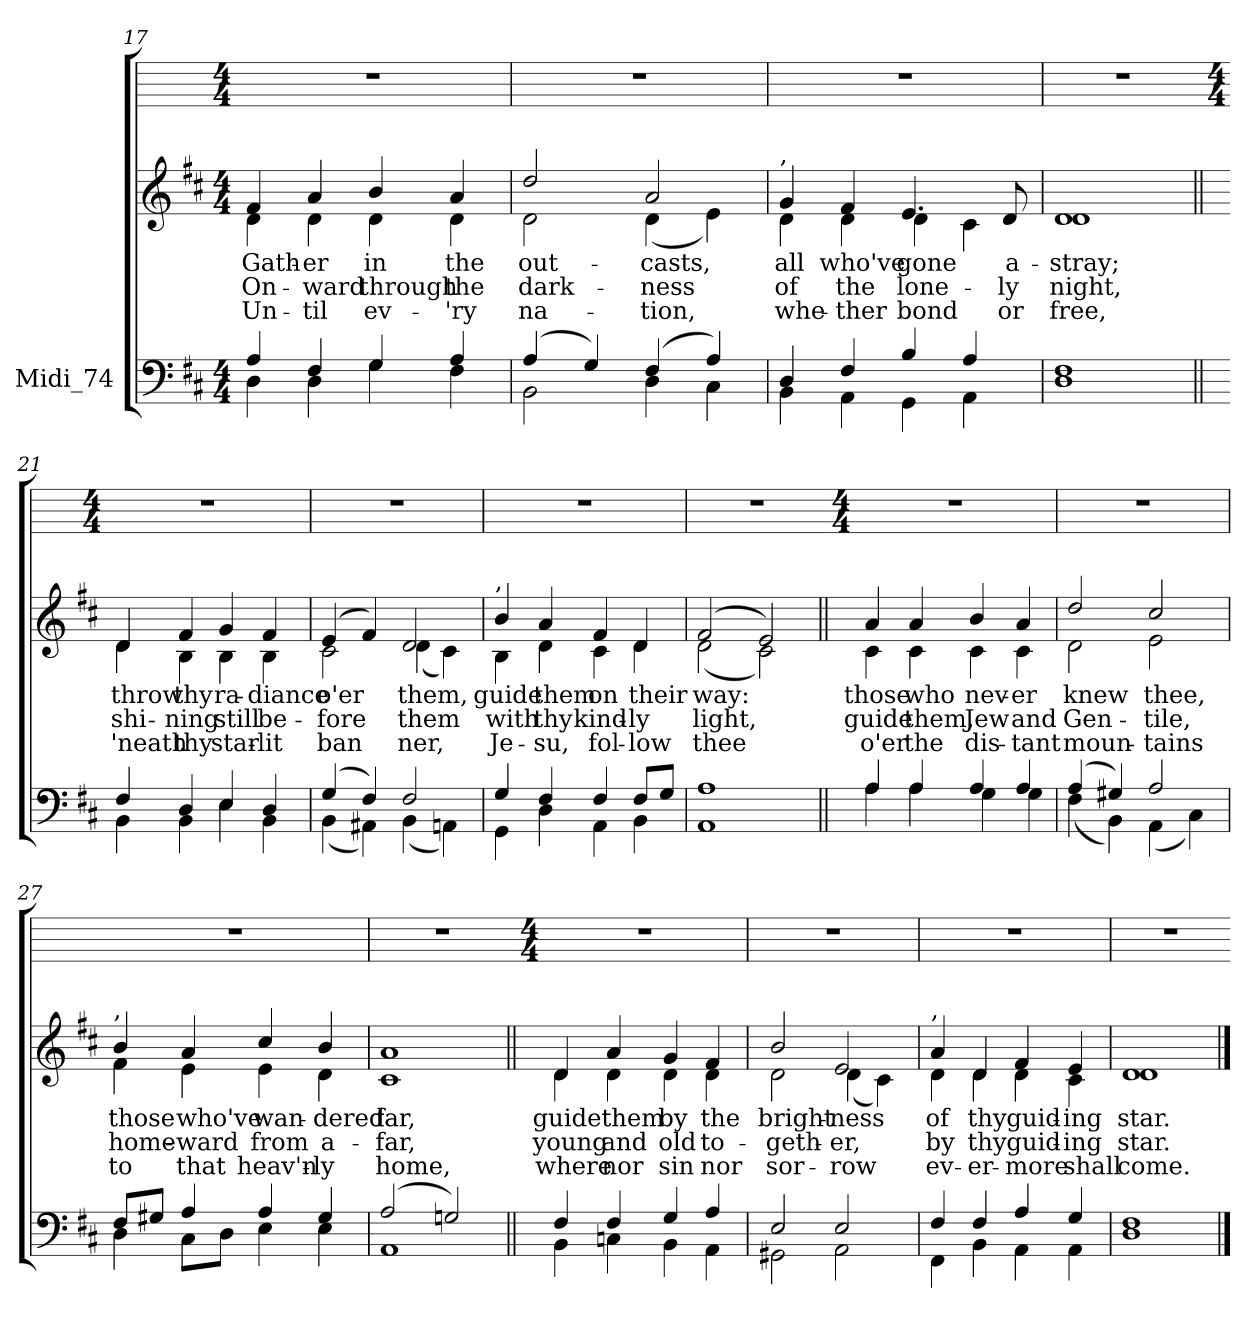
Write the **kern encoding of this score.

**kern	**kern	**text	**text	**text	**kern
*part3	*part2	*part2	*part2	*part2	*part1
*staff3	*staff2	*staff2	*staff2	*staff2	*staff1
*I"Midi_74	*	*	*	*	*
!!LO:LB:g=z
*clefF4	*clefG2	*	*	*	*
*k[f#c#]	*k[f#c#]	*	*	*	*
*D:	*D:	*	*	*	*
*M4/4	*M4/4	*	*	*	*M4/4
=17	=17	=17	=17	=17	=17
*^	*	*	*	*	*
!	!	!LO:TX:a:t=AMNS 327 (D major) continued	!	!	!	!
!	!	!	!LO:LY:b	!LO:LY:b	!LO:LY:b	!
*	*	*^	*	*	*	*
4A/	4D\	4f#/	4d\	Gath-	-On-	-Un-	1r
!	!	!	!	!LO:LY:b	!LO:LY:b	!LO:LY:b	!
4F#/	4D\	4a/	4d\	-er	ward	til	.
!	!	!	!	!LO:LY:b	!LO:LY:b	!LO:LY:b	!
4G/	4G\	4b/	4d\	in	through	ev-	.
!	!	!	!	!LO:LY:b	!LO:LY:b	!LO:LY:b	!
4A/	4F#\	4a/	4d\	-the	the	'ry	.
=18	=18	=18	=18	=18	=18	=18	=18
!	!	!	!	!LO:LY:b	!LO:LY:b	!LO:LY:b	!
(>4A/	2BB\	2dd/	2d\	out-	-dark-	-na-	1r
4G/)	.	.	.	.	.	.	.
!	!	!	!	!LO:LY:b	!LO:LY:b	!LO:LY:b	!
(>4F#/	4D\	2a/	(<4d\	-casts,	ness	tion,	.
4A/)	4C#\	.	4e\)	.	.	.	.
=19	=19	=19	=19	=19	=19	=19	=19
!	!	!LO:TX:a:t=,	!	!	!	!	!
!	!	!	!	!LO:LY:b	!LO:LY:b	!LO:LY:b	!
4D/	4BB\	4g/	4d\	all	of	whe-	1r
!	!	!	!	!LO:LY:b	!LO:LY:b	!LO:LY:b	!
4F#/	4AA\	4f#/	4d\	-who've	the	ther	.
!	!	!	!	!LO:LY:b	!LO:LY:b	!LO:LY:b	!
4B/	4GG\	4.e/	4d\	gone	lone-	-bond	.
4A/	4AA\	.	4c#\	.	.	.	.
!	!	!	!	!LO:LY:b	!LO:LY:b	!LO:LY:b	!
.	.	8d/	.	a-	-ly	or	.
=20	=20	=20	=20	=20	=20	=20	=20
!	!	!	!	!LO:LY:b	!LO:LY:b	!LO:LY:b	!
1F#/	1D\	1d/	1d\	stray;	night,	free,	1r
!!LO:LB:g=z
=21||	=21||	=21||	=21||	=21	=21	=21	=21
*	*	*	*	*	*	*	*M4/4
!	!	!	!	!LO:LY:b	!LO:LY:b	!LO:LY:b	!
4F#/	4BB\	4d/	4d\	throw	shi-	-'neath	1r
!	!	!	!	!LO:LY:b	!LO:LY:b	!LO:LY:b	!
4D/	4BB\	4f#/	4B\	thy	ning	thy	.
!	!	!	!	!LO:LY:b	!LO:LY:b	!LO:LY:b	!
4E/	4E\	4g/	4B\	ra-	-still	star-	.
!	!	!	!	!LO:LY:b	!LO:LY:b	!LO:LY:b	!
4D/	4BB\	4f#/	4B\	-diance	be-	-lit	.
=22	=22	=22	=22	=22	=22	=22	=22
!	!	!	!	!LO:LY:b	!LO:LY:b	!LO:LY:b	!
(>4G/	(<4BB\	(>4e/	2c#\	o'er	fore	ban	1r
4F#/)	4AA#X\)	4f#/)	.	.	.	.	.
!	!	!	!	!LO:LY:b	!LO:LY:b	!LO:LY:b	!
2F#/	(<4BB\	2d/	(<4d\	them,	them	ner,	.
.	4AAn\)	.	4c#\)	.	.	.	.
=23	=23	=23	=23	=23	=23	=23	=23
!	!	!LO:TX:a:t=,	!	!	!	!	!
!	!	!	!	!LO:LY:b	!LO:LY:b	!LO:LY:b	!
4G/	4GG\	4b/	4B\	guide	with	Je-	1r
!	!	!	!	!LO:LY:b	!LO:LY:b	!LO:LY:b	!
4F#/	4D\	4a/	4d\	-them	thy	su,	.
!	!	!	!	!LO:LY:b	!LO:LY:b	!LO:LY:b	!
4F#/	4AA\	4f#/	4c#\	on	kind-	-fol-	.
!	!	!	!	!LO:LY:b	!LO:LY:b	!LO:LY:b	!
8F#/L	4BB\	4d/	4d\	-their	ly	low	.
8G/J	.	.	.	.	.	.	.
=24	=24	=24	=24	=24	=24	=24	=24
!	!	!	!	!LO:LY:b	!LO:LY:b	!LO:LY:b	!
1A/	1AA\	(>2f#/	(<2d\	way:	light,	thee	1r
.	.	2e/)	2c#\)	.	.	.	.
!!LO:LB:g=z
=25||	=25||	=25||	=25||	=25	=25	=25	=25
*	*	*	*	*	*	*	*M4/4
!	!	!	!	!LO:LY:b	!LO:LY:b	!LO:LY:b	!
4A/	4A\	4a/	4c#\	those	guide	o'er	1r
!	!	!	!	!LO:LY:b	!LO:LY:b	!LO:LY:b	!
4A/	4A\	4a/	4c#\	who	them,	the	.
!	!	!	!	!LO:LY:b	!LO:LY:b	!LO:LY:b	!
4A/	4G\	4b/	4c#\	nev-	-Jew	dis-	.
!	!	!	!	!LO:LY:b	!LO:LY:b	!LO:LY:b	!
4A/	4G\	4a/	4c#\	-er	and	tant	.
=26	=26	=26	=26	=26	=26	=26	=26
!	!	!	!	!LO:LY:b	!LO:LY:b	!LO:LY:b	!
(>4A/	(<4F#\	2dd/	2d\	knew	Gen-	-moun-	1r
4G#X/)	4BB\)	.	.	.	.	.	.
!	!	!	!	!LO:LY:b	!LO:LY:b	!LO:LY:b	!
2A/	(<4AA\	2cc#/	2e\	-thee,	tile,	tains	.
.	4C#\)	.	.	.	.	.	.
=27	=27	=27	=27	=27	=27	=27	=27
!	!	!LO:TX:a:t=,	!	!	!	!	!
!	!	!	!	!LO:LY:b	!LO:LY:b	!LO:LY:b	!
8F#/L	4D\	4b/	4f#\	those	home-	-to	1r
8G#X/J	.	.	.	.	.	.	.
!	!	!	!	!LO:LY:b	!LO:LY:b	!LO:LY:b	!
4A/	8C#\L	4a/	4e\	who've	ward	that	.
.	8D\J	.	.	.	.	.	.
!	!	!	!	!LO:LY:b	!LO:LY:b	!LO:LY:b	!
4A/	4E\	4cc#/	4e\	wan-	-from	heav'n-	.
!	!	!	!	!LO:LY:b	!LO:LY:b	!LO:LY:b	!
4G#/	4E\	4b/	4d\	-dered	a-	-ly	.
=28	=28	=28	=28	=28	=28	=28	=28
!	!	!	!	!LO:LY:b	!LO:LY:b	!LO:LY:b	!
(>2A/	1AA\	1a/	1c#\	far,	far,	home,	1r
2Gn/)	.	.	.	.	.	.	.
!!LO:LB:g=z
=29||	=29||	=29||	=29||	=29	=29	=29	=29
*	*	*	*	*	*	*	*M4/4
!	!	!	!	!LO:LY:b	!LO:LY:b	!LO:LY:b	!
4F#/	4BB\	4d/	4d\	guide	young	where	1r
!	!	!	!	!LO:LY:b	!LO:LY:b	!LO:LY:b	!
4F#/	4Cn\	4a/	4d\	them	and	nor	.
!	!	!	!	!LO:LY:b	!LO:LY:b	!LO:LY:b	!
4G/	4BB\	4g/	4d\	by	old	sin	.
!	!	!	!	!LO:LY:b	!LO:LY:b	!LO:LY:b	!
4A/	4AA\	4f#/	4d\	the	to-	-nor	.
=30	=30	=30	=30	=30	=30	=30	=30
!	!	!	!	!LO:LY:b	!LO:LY:b	!LO:LY:b	!
2E/	2GG#X\	2b/	2d\	bright-	-geth-	-sor-	1r
!	!	!	!	!LO:LY:b	!LO:LY:b	!LO:LY:b	!
2E/	2AA\	2e/	(<4d\	-ness	er,	row	.
.	.	.	4c#\)	.	.	.	.
=31	=31	=31	=31	=31	=31	=31	=31
!	!	!LO:TX:a:t=,	!	!	!	!	!
!	!	!	!	!LO:LY:b	!LO:LY:b	!LO:LY:b	!
4F#/	4FF#\	4a/	4d\	of	by	ev-	1r
!	!	!	!	!LO:LY:b	!LO:LY:b	!LO:LY:b	!
4F#/	4BB\	4d/	4d\	-thy	thy	er-	.
!	!	!	!	!LO:LY:b	!LO:LY:b	!LO:LY:b	!
4A/	4AA\	4f#/	4d\	-guid-	-guid-	-more	.
!	!	!	!	!LO:LY:b	!LO:LY:b	!LO:LY:b	!
4G/	4AA\	4e/	4c#\	ing	ing	shall	.
=32	=32	=32	=32	=32	=32	=32	=32
!	!	!	!	!LO:LY:b	!LO:LY:b	!LO:LY:b	!
1F#/	1D\	1d/	1d\	star.	star.	come.	1r
*v	*v	*	*	*	*	*	*
*	*v	*v	*	*	*	*
==	==	=	=	=	=
*-	*-	*-	*-	*-	*-
